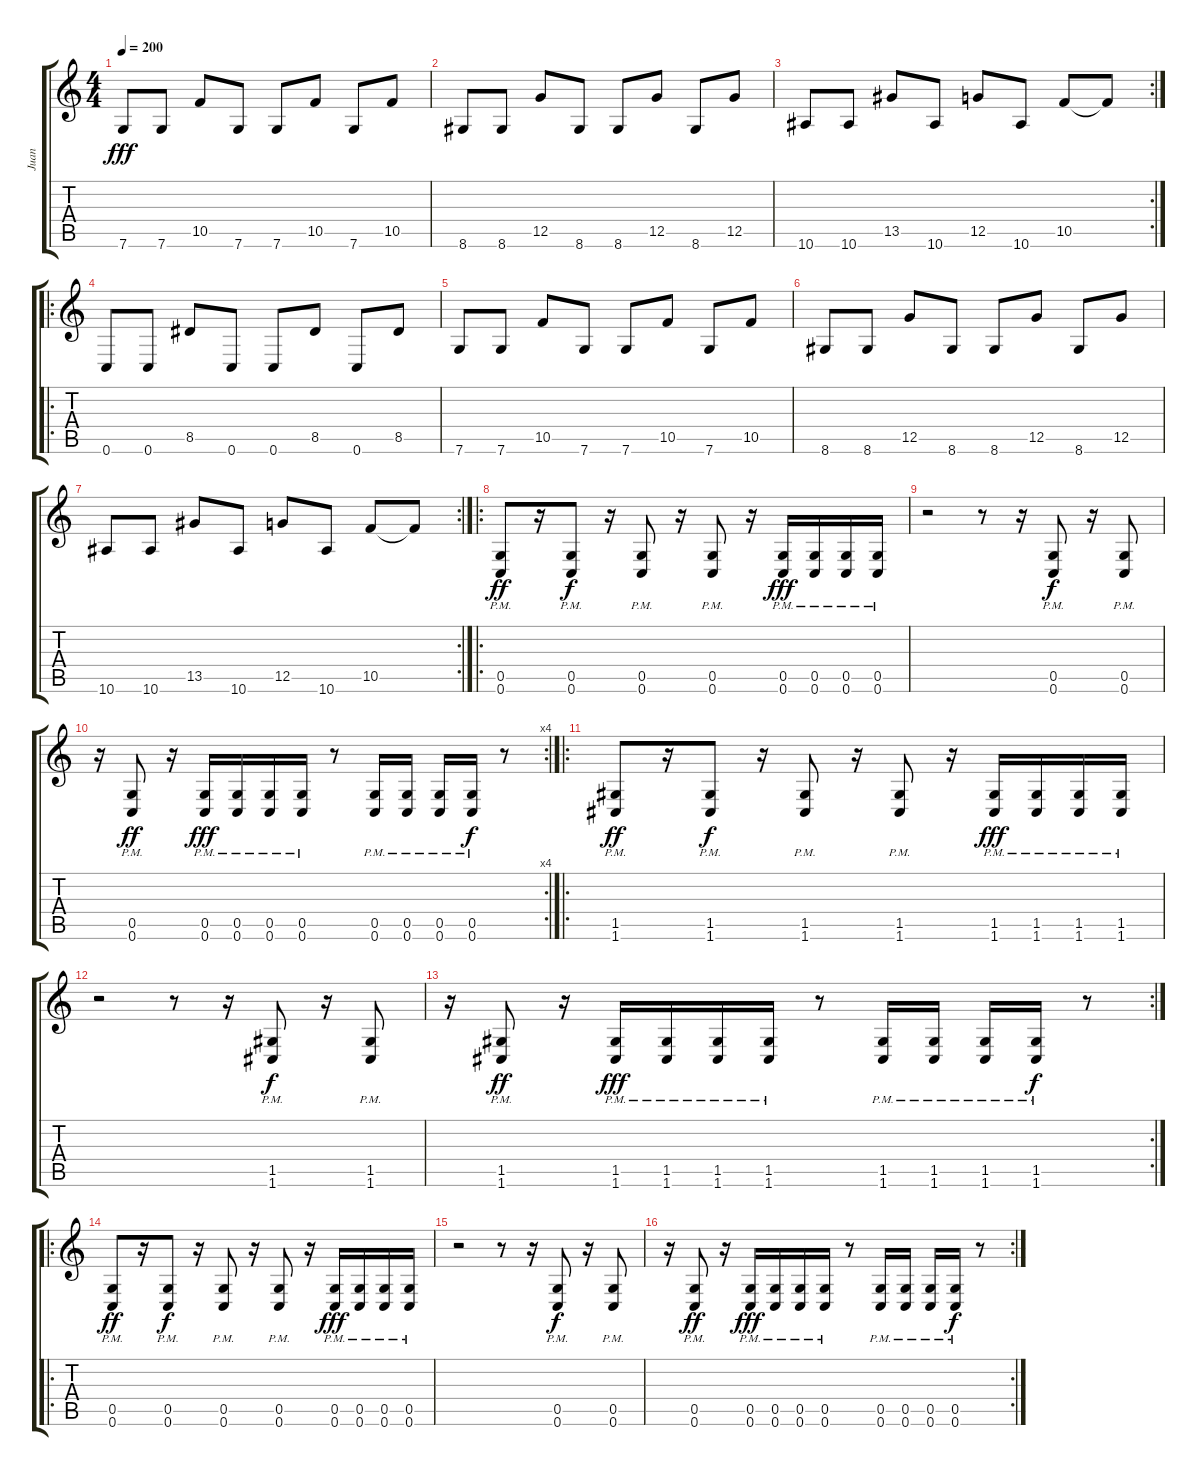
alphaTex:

\track ("Juan" "Juan") {instrument distortionguitar}
\staff {score tabs}
\tuning (D4 A3 F3 C3 G2 C2) {hide}
\ts (4 4)
\tempo 200
\clef g2
\ks c
7.6.8{dy fff} 7.6.8 10.5.8 7.6.8 7.6.8 10.5.8 7.6.8 10.5.8 |
8.6.8 8.6.8 12.5.8 8.6.8 8.6.8 12.5.8 8.6.8 12.5.8 |
\rc 2
10.6.8 10.6.8 13.5.8 10.6.8 12.5.8 10.6.8 10.5.8 10.5{t}.8 |
\ro
0.6.8 0.6.8 8.5.8 0.6.8 0.6.8 8.5.8 0.6.8 8.5.8 |
7.6.8 7.6.8 10.5.8 7.6.8 7.6.8 10.5.8 7.6.8 10.5.8 |
8.6.8 8.6.8 12.5.8 8.6.8 8.6.8 12.5.8 8.6.8 12.5.8 |
\rc 2
10.6.8 10.6.8 13.5.8 10.6.8 12.5.8 10.6.8 10.5.8 10.5{t}.8 |
\ro
(0.5{pm} 0.6).8{dy ff} r.16 (0.5{pm} 0.6).8{dy f} r.16 (0.5{pm} 0.6).8 r.16 (0.5{pm} 0.6).8 r.16 (0.5{pm} 0.6{pm}).16{dy fff} (0.5{pm} 0.6{pm}).16 (0.5{pm} 0.6{pm}).16 (0.5{pm} 0.6{pm}).16 |
r.2 r.8 r.16 (0.5{pm} 0.6).8{dy f} r.16 (0.5{pm} 0.6).8 |
\rc 4
r.16 (0.5{pm} 0.6).8{dy ff} r.16 (0.5{pm} 0.6{pm}).16{dy fff} (0.5{pm} 0.6{pm}).16 (0.5{pm} 0.6{pm}).16 (0.5{pm} 0.6{pm}).16 r.8 (0.5{pm} 0.6{pm}).16 (0.5{pm} 0.6{pm}).16 (0.5{pm} 0.6{pm}).16 (0.5{pm} 0.6{pm}).16{dy f} r.8 |
\ro
(1.5{pm} 1.6).8{dy ff} r.16 (1.5{pm} 1.6).8{dy f} r.16 (1.5{pm} 1.6).8 r.16 (1.5{pm} 1.6).8 r.16 (1.5{pm} 1.6{pm}).16{dy fff} (1.5{pm} 1.6{pm}).16 (1.5{pm} 1.6{pm}).16 (1.5{pm} 1.6{pm}).16 |
r.2 r.8 r.16 (1.5{pm} 1.6).8{dy f} r.16 (1.5{pm} 1.6).8 |
\rc 2
r.16 (1.5{pm} 1.6).8{dy ff} r.16 (1.5{pm} 1.6{pm}).16{dy fff} (1.5{pm} 1.6{pm}).16 (1.5{pm} 1.6{pm}).16 (1.5{pm} 1.6{pm}).16 r.8 (1.5{pm} 1.6{pm}).16 (1.5{pm} 1.6{pm}).16 (1.5{pm} 1.6{pm}).16 (1.5{pm} 1.6{pm}).16{dy f} r.8 |
\ro
(0.5{pm} 0.6).8{dy ff} r.16 (0.5{pm} 0.6).8{dy f} r.16 (0.5{pm} 0.6).8 r.16 (0.5{pm} 0.6).8 r.16 (0.5{pm} 0.6{pm}).16{dy fff} (0.5{pm} 0.6{pm}).16 (0.5{pm} 0.6{pm}).16 (0.5{pm} 0.6{pm}).16 |
r.2 r.8 r.16 (0.5{pm} 0.6).8{dy f} r.16 (0.5{pm} 0.6).8 |
\rc 2
r.16 (0.5{pm} 0.6).8{dy ff} r.16 (0.5{pm} 0.6{pm}).16{dy fff} (0.5{pm} 0.6{pm}).16 (0.5{pm} 0.6{pm}).16 (0.5{pm} 0.6{pm}).16 r.8 (0.5{pm} 0.6{pm}).16 (0.5{pm} 0.6{pm}).16 (0.5{pm} 0.6{pm}).16 (0.5{pm} 0.6{pm}).16{dy f} r.8
